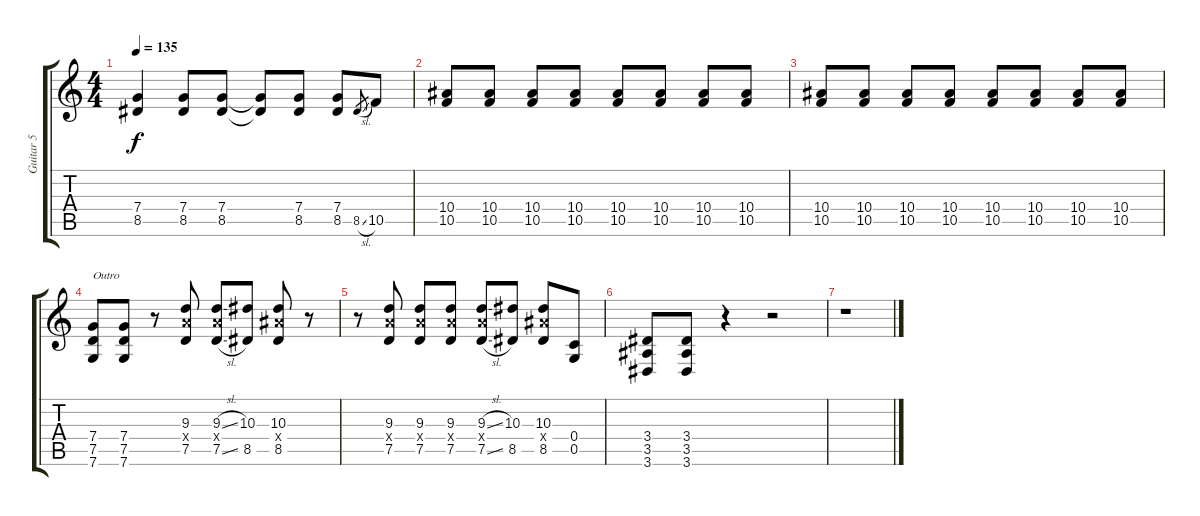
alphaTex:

\track ("Guitar 5" "Guitar 5") {instrument distortionguitar}
\staff {score tabs}
\tuning (D4 A3 F3 C3 G2 C2) {hide}
\ts (4 4)
\tempo 135
\clef g2
\ks c
(7.4 8.5).4{dy f} (7.4 8.5).8 (7.4 8.5).8 (7.4{t} 8.5{t}).8 (7.4 8.5).8 (7.4 8.5).8 8.5{sl}.8{gr} 10.5.8 |
(10.4 10.5).8 (10.4 10.5).8 (10.4 10.5).8 (10.4 10.5).8 (10.4 10.5).8 (10.4 10.5).8 (10.4 10.5).8 (10.4 10.5).8 |
(10.4 10.5).8 (10.4 10.5).8 (10.4 10.5).8 (10.4 10.5).8 (10.4 10.5).8 (10.4 10.5).8 (10.4 10.5).8 (10.4 10.5).8 |
(7.4 7.5 7.6).8{txt "Outro"} (7.4 7.5 7.6).8 r.8 (9.3 9.4{x} 7.5).8 (9.3{sl} 9.4{x} 7.5{sl}).8 (10.3 8.5).8 (10.3 10.4{x} 8.5).8 r.8 |
r.8 (9.3 9.4{x} 7.5).8 (9.3 9.4{x} 7.5).8 (9.3 9.4{x} 7.5).8 (9.3{sl} 9.4{x} 7.5{sl}).8 (10.3 8.5).8 (10.3 10.4{x} 8.5).8 (0.4 0.5).8 |
(3.4 3.5 3.6).8 (3.4 3.5 3.6).8 r.4 r.2 |
r.1
